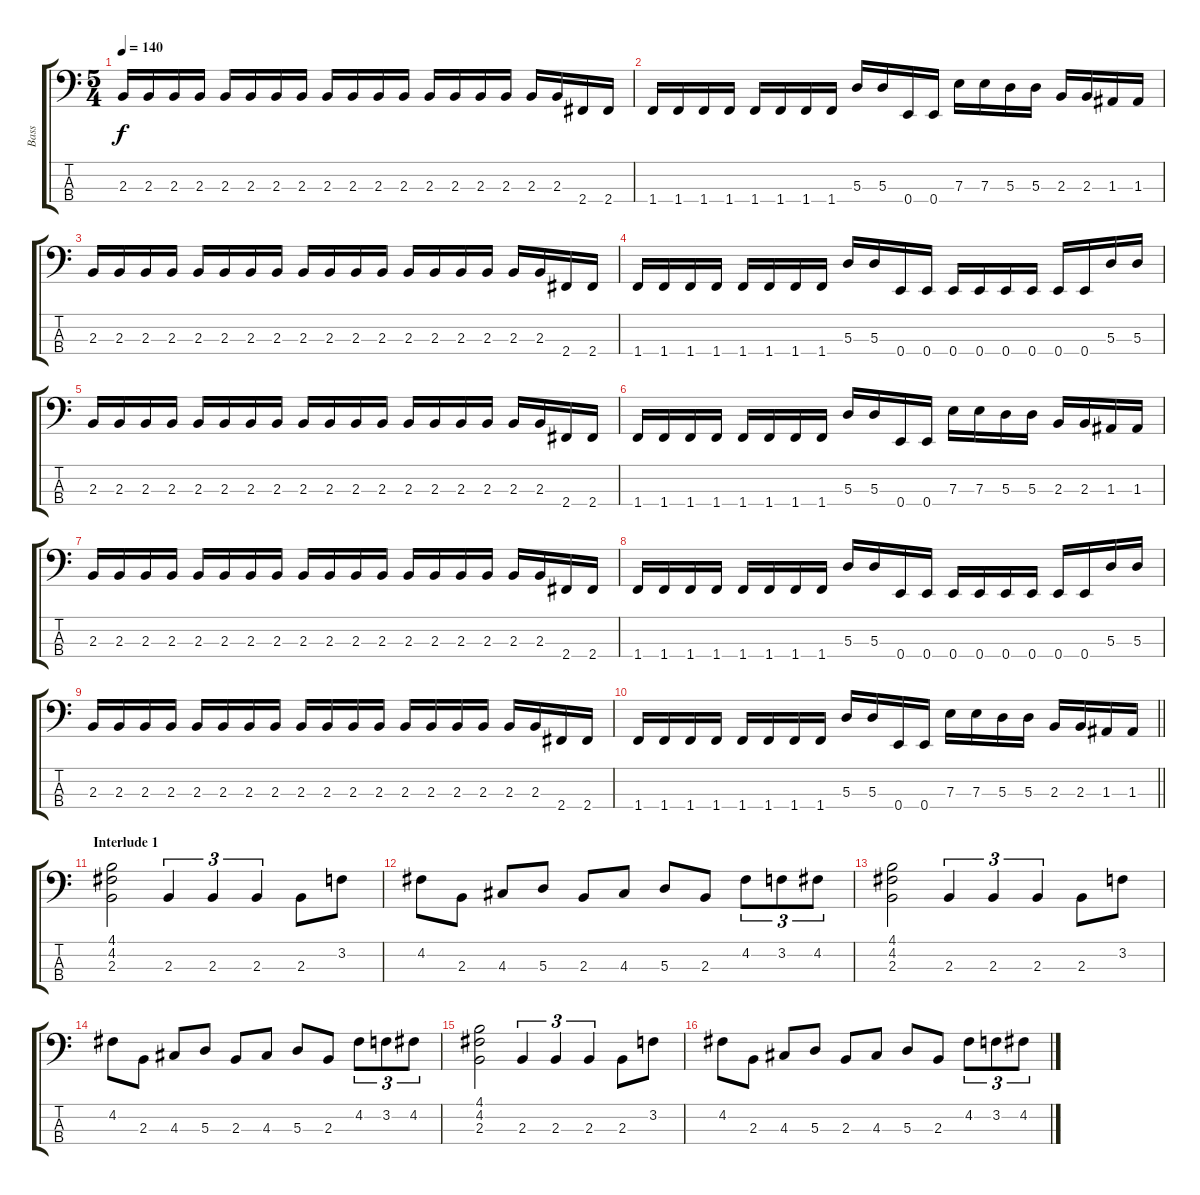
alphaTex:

\track ("Bass" "Bass") {instrument electricbassfinger}
\staff {score tabs}
\tuning (G2 D2 A1 E1) {hide}
\ts (5 4)
\tempo 140
\clef f4
\ks c
2.3.16{dy f} 2.3.16 2.3.16 2.3.16 2.3.16 2.3.16 2.3.16 2.3.16 2.3.16 2.3.16 2.3.16 2.3.16 2.3.16 2.3.16 2.3.16 2.3.16 2.3.16 2.3.16 2.4.16 2.4.16 |
1.4.16 1.4.16 1.4.16 1.4.16 1.4.16 1.4.16 1.4.16 1.4.16 5.3.16 5.3.16 0.4.16 0.4.16 7.3.16 7.3.16 5.3.16 5.3.16 2.3.16 2.3.16 1.3.16 1.3.16 |
2.3.16 2.3.16 2.3.16 2.3.16 2.3.16 2.3.16 2.3.16 2.3.16 2.3.16 2.3.16 2.3.16 2.3.16 2.3.16 2.3.16 2.3.16 2.3.16 2.3.16 2.3.16 2.4.16 2.4.16 |
1.4.16 1.4.16 1.4.16 1.4.16 1.4.16 1.4.16 1.4.16 1.4.16 5.3.16 5.3.16 0.4.16 0.4.16 0.4.16 0.4.16 0.4.16 0.4.16 0.4.16 0.4.16 5.3.16 5.3.16 |
2.3.16 2.3.16 2.3.16 2.3.16 2.3.16 2.3.16 2.3.16 2.3.16 2.3.16 2.3.16 2.3.16 2.3.16 2.3.16 2.3.16 2.3.16 2.3.16 2.3.16 2.3.16 2.4.16 2.4.16 |
1.4.16 1.4.16 1.4.16 1.4.16 1.4.16 1.4.16 1.4.16 1.4.16 5.3.16 5.3.16 0.4.16 0.4.16 7.3.16 7.3.16 5.3.16 5.3.16 2.3.16 2.3.16 1.3.16 1.3.16 |
2.3.16 2.3.16 2.3.16 2.3.16 2.3.16 2.3.16 2.3.16 2.3.16 2.3.16 2.3.16 2.3.16 2.3.16 2.3.16 2.3.16 2.3.16 2.3.16 2.3.16 2.3.16 2.4.16 2.4.16 |
1.4.16 1.4.16 1.4.16 1.4.16 1.4.16 1.4.16 1.4.16 1.4.16 5.3.16 5.3.16 0.4.16 0.4.16 0.4.16 0.4.16 0.4.16 0.4.16 0.4.16 0.4.16 5.3.16 5.3.16 |
2.3.16 2.3.16 2.3.16 2.3.16 2.3.16 2.3.16 2.3.16 2.3.16 2.3.16 2.3.16 2.3.16 2.3.16 2.3.16 2.3.16 2.3.16 2.3.16 2.3.16 2.3.16 2.4.16 2.4.16 |
\barLineRight lightlight
1.4.16 1.4.16 1.4.16 1.4.16 1.4.16 1.4.16 1.4.16 1.4.16 5.3.16 5.3.16 0.4.16 0.4.16 7.3.16 7.3.16 5.3.16 5.3.16 2.3.16 2.3.16 1.3.16 1.3.16 |
\section ("" "Interlude 1")
(4.1 4.2 2.3).2 2.3.4{tu (3 2)} 2.3.4{tu (3 2)} 2.3.4{tu (3 2)} 2.3.8 3.2.8 |
4.2.8 2.3.8 4.3.8 5.3.8 2.3.8 4.3.8 5.3.8 2.3.8 4.2.8{tu (3 2)} 3.2.8{tu (3 2)} 4.2.8{tu (3 2)} |
(4.1 4.2 2.3).2 2.3.4{tu (3 2)} 2.3.4{tu (3 2)} 2.3.4{tu (3 2)} 2.3.8 3.2.8 |
4.2.8 2.3.8 4.3.8 5.3.8 2.3.8 4.3.8 5.3.8 2.3.8 4.2.8{tu (3 2)} 3.2.8{tu (3 2)} 4.2.8{tu (3 2)} |
(4.1 4.2 2.3).2 2.3.4{tu (3 2)} 2.3.4{tu (3 2)} 2.3.4{tu (3 2)} 2.3.8 3.2.8 |
4.2.8 2.3.8 4.3.8 5.3.8 2.3.8 4.3.8 5.3.8 2.3.8 4.2.8{tu (3 2)} 3.2.8{tu (3 2)} 4.2.8{tu (3 2)}
